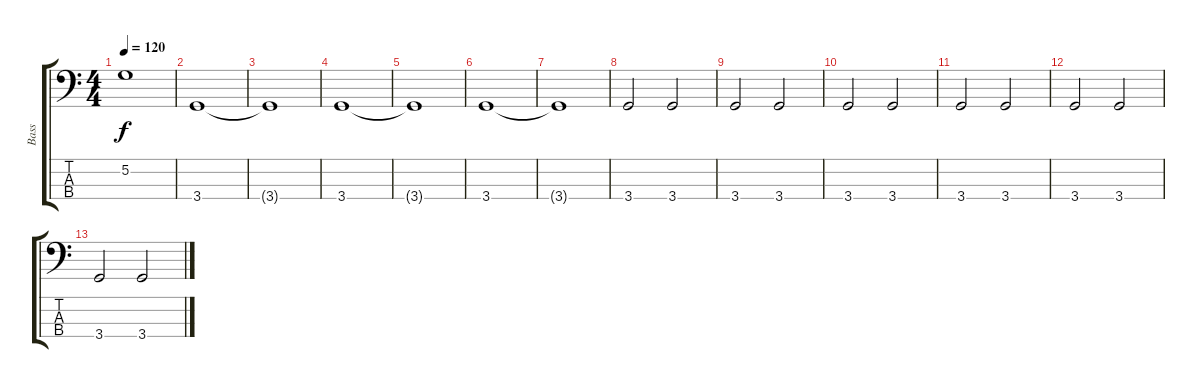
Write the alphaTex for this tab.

\track ("Bass" "Bass") {instrument electricbassfinger}
\staff {score tabs}
\tuning (G2 D2 A1 E1) {hide}
\ts (4 4)
\tempo 120
\clef f4
\ks c
5.2{t}.1{dy f} |
3.4.1 |
3.4{t}.1 |
3.4.1 |
3.4{t}.1 |
3.4.1 |
3.4{t}.1 |
3.4.2 3.4.2 |
3.4.2 3.4.2 |
3.4.2 3.4.2 |
3.4.2 3.4.2 |
3.4.2 3.4.2 |
3.4.2 3.4.2
